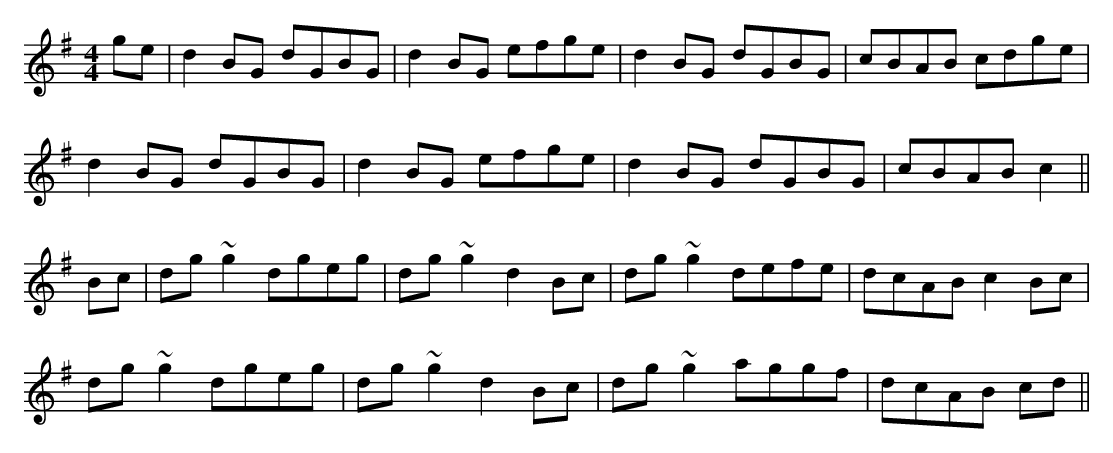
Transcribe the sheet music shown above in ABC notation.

X:1
M:4/4
K:G
ge|d2BG dGBG|d2BG efge|d2BG dGBG|cBAB cdge|
d2BG dGBG|d2BG efge|d2BG dGBG|cBAB c2||
Bc|dg~g2 dgeg|dg~g2 d2Bc|dg~g2 defe|dcAB c2Bc|
dg~g2 dgeg|dg~g2 d2Bc|dg~g2 aggf|dcAB cd||
